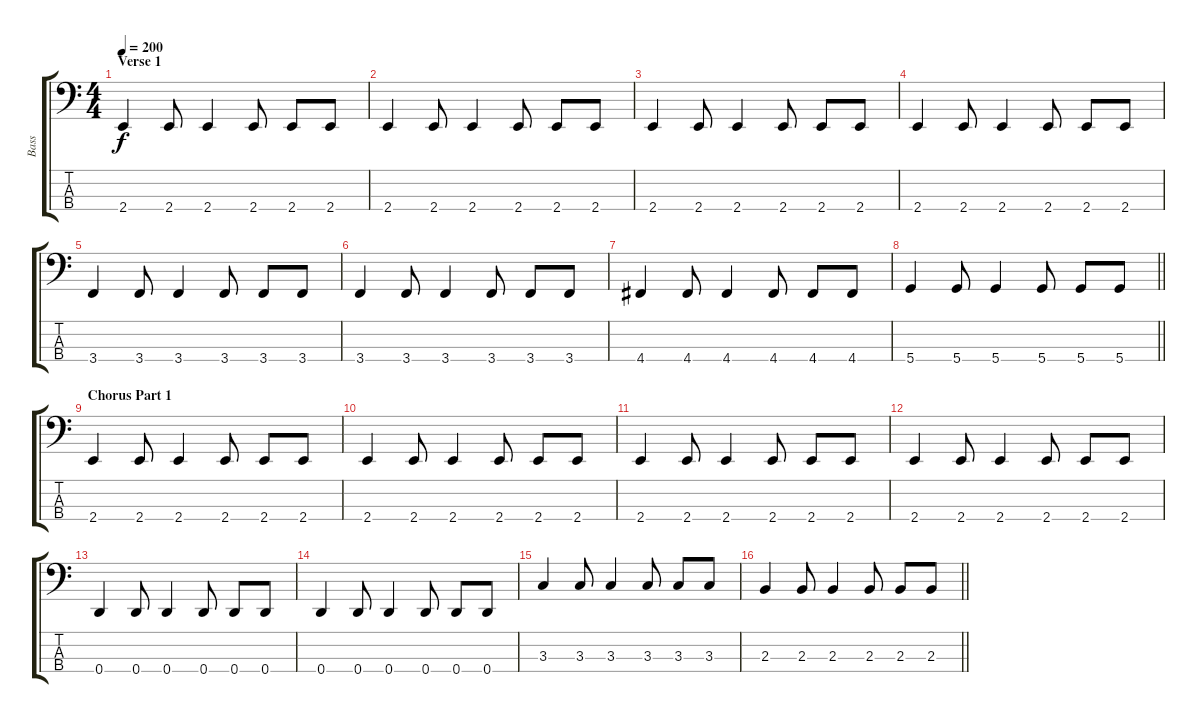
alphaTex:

\track ("Bass" "Bass") {instrument electricbasspick}
\staff {score tabs}
\tuning (G2 D2 A1 D1) {hide}
\ts (4 4)
\section ("" "Verse 1")
\tempo 200
\clef f4
\ks c
2.4.4{dy f} 2.4.8 2.4.4 2.4.8 2.4.8 2.4.8 |
2.4.4 2.4.8 2.4.4 2.4.8 2.4.8 2.4.8 |
2.4.4 2.4.8 2.4.4 2.4.8 2.4.8 2.4.8 |
2.4.4 2.4.8 2.4.4 2.4.8 2.4.8 2.4.8 |
3.4.4 3.4.8 3.4.4 3.4.8 3.4.8 3.4.8 |
3.4.4 3.4.8 3.4.4 3.4.8 3.4.8 3.4.8 |
4.4.4 4.4.8 4.4.4 4.4.8 4.4.8 4.4.8 |
\barLineRight lightlight
5.4.4 5.4.8 5.4.4 5.4.8 5.4.8 5.4.8 |
\section ("" "Chorus Part 1")
2.4.4 2.4.8 2.4.4 2.4.8 2.4.8 2.4.8 |
2.4.4 2.4.8 2.4.4 2.4.8 2.4.8 2.4.8 |
2.4.4 2.4.8 2.4.4 2.4.8 2.4.8 2.4.8 |
2.4.4 2.4.8 2.4.4 2.4.8 2.4.8 2.4.8 |
0.4.4 0.4.8 0.4.4 0.4.8 0.4.8 0.4.8 |
0.4.4 0.4.8 0.4.4 0.4.8 0.4.8 0.4.8 |
3.3.4 3.3.8 3.3.4 3.3.8 3.3.8 3.3.8 |
\barLineRight lightlight
2.3.4 2.3.8 2.3.4 2.3.8 2.3.8 2.3.8
